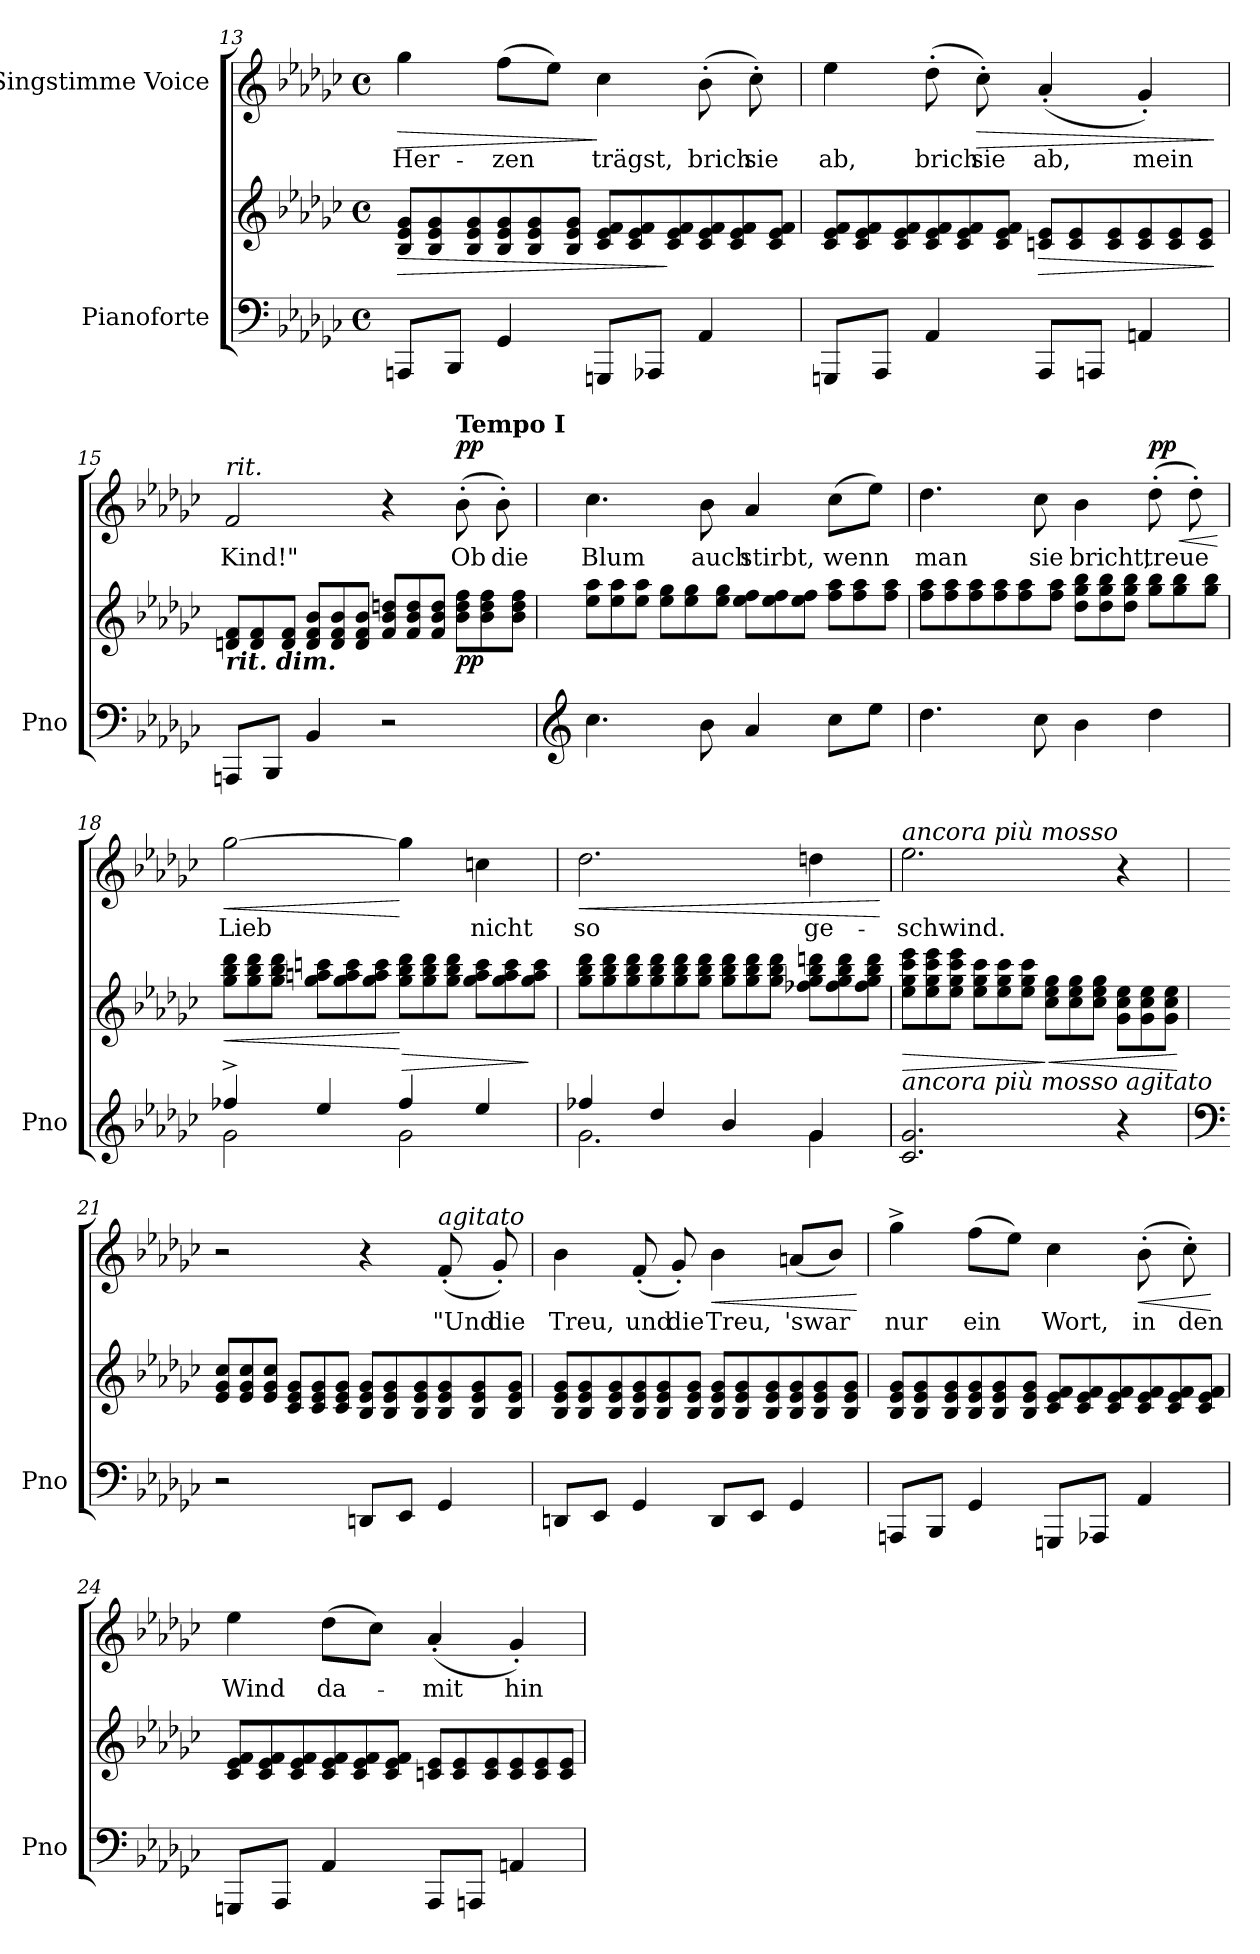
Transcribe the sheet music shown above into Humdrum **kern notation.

**kern	**kern	**dynam	**kern	**text	**dynam
*part2	*part2	*part2	*part1	*part1	*part1
*staff3	*staff2	*staff2/3	*staff1	*staff1	*staff1
*I"Pianoforte	*	*	*I"Singstimme Voice	*	*
*I'Pno	*	*	*	*	*
*clefF4	*clefG2	*	*clefG2	*	*
*k[b-e-a-d-g-c-]	*k[b-e-a-d-g-c-]	*	*k[b-e-a-d-g-c-]	*	*
*M4/4	*M4/4	*	*M4/4	*	*
*met(c)	*met(c)	*	*met(c)	*	*
*	*Xtuplet	*	*	*	*
=13	=13	=13	=13	=13	=13
!	!	!LO:HP:b	!	!	!LO:HP:b
8AAAn/L	12B-/ 12e-/ 12g-/L	>	4gg-\	Her-	>
.	12B-/ 12e-/ 12g-/	.	.	.	.
8BBB-/J	.	.	.	.	.
.	12B-/ 12e-/ 12g-/	.	.	.	.
4GG-/	12B-/ 12e-/ 12g-/	.	(8ff\L	-zen	.
.	12B-/ 12e-/ 12g-/	.	.	.	.
.	.	.	8ee-\J)	.	.
.	12B-/ 12e-/ 12g-/J	.	.	.	.
8GGGn/L	12c-/ 12e-/ 12f/L	.	4cc-\	trägst,	]
.	12c-/ 12e-/ 12f/	.	.	.	.
8AAA-X/J	.	.	.	.	.
.	12c-/ 12e-/ 12f/	]	.	.	.
4AA-/	12c-/ 12e-/ 12f/	.	(8b-'>\	brich	.
.	12c-/ 12e-/ 12f/	.	.	.	.
.	.	.	8cc-'>\)	sie	.
.	12c-/ 12e-/ 12f/J	.	.	.	.
=14	=14	=14	=14	=14	=14
8GGGn/L	12c-/ 12e-/ 12f/L	.	4ee-\	ab,	.
.	12c-/ 12e-/ 12f/	.	.	.	.
8AAA-/J	.	.	.	.	.
.	12c-/ 12e-/ 12f/	.	.	.	.
4AA-/	12c-/ 12e-/ 12f/	.	(8dd-'>\	brich	.
.	12c-/ 12e-/ 12f/	.	.	.	.
!	!	!	!	!	!LO:HP:b
.	.	.	8cc-'>\)	sie	>
.	12c-/ 12e-/ 12f/J	.	.	.	.
!	!	!LO:HP:b	!	!	!
8AAA-/L	12cn/ 12e-/L	>	(>4a-'>/	ab,	.
.	12c/ 12e-/	.	.	.	.
8AAAn/J	.	.	.	.	.
.	12c/ 12e-/	.	.	.	.
4AAn/	12c/ 12e-/	.	4g-'>/)	mein	.
.	12c/ 12e-/	.	.	.	.
.	12c/ 12e-/J	.	.	.	.
.	.	]	.	.	]
=15	=15	=15	=15	=15	=15
!	!	!	!LO:TX:i:t=rit.	!	!
!	!LO:TX:b:Bi:t=rit. dim.	!	!	!	!
8AAAn/L	12dn/ 12f/L	.	2f/	Kind!"	.
.	12d/ 12f/	.	.	.	.
8BBB-/J	.	.	.	.	.
.	12d/ 12f/J	.	.	.	.
4BB-/	12d/ 12f/ 12b-/L	.	.	.	.
.	12d/ 12f/ 12b-/	.	.	.	.
.	12d/ 12f/ 12b-/J	.	.	.	.
2r	12f/ 12b-/ 12ddn/L	.	4r	.	.
.	12f/ 12b-/ 12dd/	.	.	.	.
.	12f/ 12b-/ 12dd/J	.	.	.	.
!	!	!	!LO:TX:a:B:t=Tempo I	!	!
!	!	!LO:DY:b	!	!	!LO:DY:a
.	12b-\ 12dd\ 12ff\L	pp	(8b-'\	Ob	pp
.	12b-\ 12dd\ 12ff\	.	.	.	.
.	.	.	8b-'\)	die	.
.	12b-\ 12dd\ 12ff\J	.	.	.	.
=16	=16	=16	=16	=16	=16
*clefG2	*	*	*	*	*
4.cc-\	12ee-\ 12aa-\L	.	4.cc-\	Blum	.
.	12ee-\ 12aa-\	.	.	.	.
.	12ee-\ 12aa-\J	.	.	.	.
.	12ee-\ 12gg-\L	.	.	.	.
.	12ee-\ 12gg-\	.	.	.	.
8b-\	.	.	8b-\	auch	.
.	12ee-\ 12gg-\J	.	.	.	.
4a-/	12ee-\ 12ff\L	.	4a-/	stirbt,	.
.	12ee-\ 12ff\	.	.	.	.
.	12ee-\ 12ff\J	.	.	.	.
8cc-\L	12ff\ 12aa-\L	.	(8cc-\L	wenn	.
.	12ff\ 12aa-\	.	.	.	.
8ee-\J	.	.	8ee-\J)	.	.
.	12ff\ 12aa-\J	.	.	.	.
=17	=17	=17	=17	=17	=17
4.dd-\	12ff\ 12aa-\L	.	4.dd-\	man	.
.	12ff\ 12aa-\	.	.	.	.
.	12ff\ 12aa-\	.	.	.	.
.	12ff\ 12aa-\	.	.	.	.
.	12ff\ 12aa-\	.	.	.	.
8cc-\	.	.	8cc-\	sie	.
.	12ff\ 12aa-\J	.	.	.	.
4b-\	12dd-\ 12gg-\ 12bb-\L	.	4b-\	bricht,	.
.	12dd-\ 12gg-\ 12bb-\	.	.	.	.
.	12dd-\ 12gg-\ 12bb-\J	.	.	.	.
!	!	!	!	!	!LO:HP:b
!	!	!	!	!	!LO:DY:n=1:a
4dd-\	12gg-\ 12bb-\L	.	(8dd-'\	treue	< pp
.	12gg-\ 12bb-\	.	.	.	.
.	.	.	8dd-'\)	.	.
.	12gg-\ 12bb-\J	.	.	.	.
.	.	.	.	.	[
=18	=18	=18	=18	=18	=18
*^	*	*	*	*	*
!	!	!	!LO:HP:b	!	!	!LO:HP:b
4ff-X^/	2g-\	12gg-\ 12bb-\ 12ddd-\L	<	[2gg-\	Lieb	<
.	.	12gg-\ 12bb-\ 12ddd-\	.	.	.	.
.	.	12gg-\ 12bb-\ 12ddd-\J	.	.	.	.
4ee-/	.	12gg-\ 12aan\ 12cccn\L	.	.	.	.
.	.	12gg-\ 12aa\ 12ccc\	.	.	.	.
.	.	12gg-\ 12aa\ 12ccc\J	.	.	.	.
!	!	!	!LO:HP:n=1:b	!	!	!
4ff-/	2g-\	12gg-\ 12bb-\ 12ddd-\L	[ >	4gg-\]	.	[
.	.	12gg-\ 12bb-\ 12ddd-\	.	.	.	.
.	.	12gg-\ 12bb-\ 12ddd-\J	.	.	.	.
4ee-/	.	12gg-\ 12aa\ 12ccc\L	.	4ccn\	nicht	.
.	.	12gg-\ 12aa\ 12ccc\	.	.	.	.
.	.	12gg-\ 12aa\ 12ccc\J	]	.	.	.
=19	=19	=19	=19	=19	=19	=19
!	!	!	!	!	!	!LO:HP:b
4ff-X/	2.g-\	12gg-\ 12bb-\ 12ddd-\L	.	2.dd-\	so	<
.	.	12gg-\ 12bb-\ 12ddd-\	.	.	.	.
.	.	12gg-\ 12bb-\ 12ddd-\	.	.	.	.
4dd-/	.	12gg-\ 12bb-\ 12ddd-\	.	.	.	.
.	.	12gg-\ 12bb-\ 12ddd-\	.	.	.	.
.	.	12gg-\ 12bb-\ 12ddd-\J	.	.	.	.
4b-/	.	12gg-\ 12bb-\ 12ddd-\L	.	.	.	.
.	.	12gg-\ 12bb-\ 12ddd-\	.	.	.	.
.	.	12gg-\ 12bb-\ 12ddd-\J	.	.	.	.
4g-/	4g-\	12ff-X\ 12gg-\ 12bb-\ 12dddn\L	.	4ddn\	ge-	.
.	.	12ff-\ 12gg-\ 12bb-\ 12ddd\	.	.	.	.
.	.	12ff-\ 12gg-\ 12bb-\ 12ddd\J	.	.	.	.
*v	*v	*	*	*	*	*
.	.	.	.	.	[
=20	=20	=20	=20	=20	=20
!	!	!	!LO:TX:i:t=ancora più mosso	!	!
!LO:TX:i:t=ancora più mosso agitato	!	!	!	!	!
!	!	!LO:HP:b	!	!	!
2.c-/ 2.g-/	12ee-\ 12gg-\ 12ccc-\ 12eee-\L	>	2.ee-\	-schwind.	.
.	12ee-\ 12gg-\ 12ccc-\ 12eee-\	.	.	.	.
.	12ee-\ 12gg-\ 12ccc-\ 12eee-\J	.	.	.	.
.	12ee-\ 12gg-\ 12ccc-\L	.	.	.	.
.	12ee-\ 12gg-\ 12ccc-\	.	.	.	.
.	12ee-\ 12gg-\ 12ccc-\J	.	.	.	.
!	!	!LO:HP:n=1:b	!	!	!
.	12cc-\ 12ee-\ 12gg-\L	] <	.	.	.
.	12cc-\ 12ee-\ 12gg-\	.	.	.	.
.	12cc-\ 12ee-\ 12gg-\J	.	.	.	.
4r	12g-\ 12cc-\ 12ee-\L	.	4r	.	.
.	12g-\ 12cc-\ 12ee-\	.	.	.	.
.	12g-\ 12cc-\ 12ee-\J	.	.	.	.
.	.	[	.	.	.
=21	=21	=21	=21	=21	=21
*clefF4	*	*	*	*	*
2r	12e-/ 12g-/ 12cc-/L	.	2r	.	.
.	12e-/ 12g-/ 12cc-/	.	.	.	.
.	12e-/ 12g-/ 12cc-/J	.	.	.	.
.	12c-/ 12e-/ 12g-/L	.	.	.	.
.	12c-/ 12e-/ 12g-/	.	.	.	.
.	12c-/ 12e-/ 12g-/J	.	.	.	.
8DDn/L	12B-/ 12e-/ 12g-/L	.	4r	.	.
.	12B-/ 12e-/ 12g-/	.	.	.	.
8EE-/J	.	.	.	.	.
.	12B-/ 12e-/ 12g-/	.	.	.	.
!	!	!	!LO:TX:i:t=agitato	!	!
4GG-/	12B-/ 12e-/ 12g-/	.	(>8f'>/	"Und	.
.	12B-/ 12e-/ 12g-/	.	.	.	.
.	.	.	8g-'>/)	die	.
.	12B-/ 12e-/ 12g-/J	.	.	.	.
=22	=22	=22	=22	=22	=22
!	!	!LO:DY:b=2	!	!	!
!	!	!LO:DY:n=1:b=2	!	!	!LO:DY:a
!	!	!	!	!	!LO:DY:n=1:a
8DDn/L	12B-/ 12e-/ 12g-/L	other-dynamics f	4b-\	Treu,	other-dynamics f
.	12B-/ 12e-/ 12g-/	.	.	.	.
8EE-/J	.	.	.	.	.
.	12B-/ 12e-/ 12g-/	.	.	.	.
4GG-/	12B-/ 12e-/ 12g-/	.	(>8f'>/	und	.
.	12B-/ 12e-/ 12g-/	.	.	.	.
.	.	.	8g-'>/)	die	.
.	12B-/ 12e-/ 12g-/J	.	.	.	.
!	!	!	!	!	!LO:HP:b
8DD/L	12B-/ 12e-/ 12g-/L	.	4b-\	Treu,	<
.	12B-/ 12e-/ 12g-/	.	.	.	.
8EE-/J	.	.	.	.	.
.	12B-/ 12e-/ 12g-/	.	.	.	.
4GG-/	12B-/ 12e-/ 12g-/	.	(8an/L	'swar	.
.	12B-/ 12e-/ 12g-/	.	.	.	.
.	.	.	8b-/J)	.	.
.	12B-/ 12e-/ 12g-/J	.	.	.	.
.	.	.	.	.	[
=23	=23	=23	=23	=23	=23
8AAAn/L	12B-/ 12e-/ 12g-/L	.	4gg-^\	nur	.
.	12B-/ 12e-/ 12g-/	.	.	.	.
8BBB-/J	.	.	.	.	.
.	12B-/ 12e-/ 12g-/	.	.	.	.
4GG-/	12B-/ 12e-/ 12g-/	.	(8ff\L	ein	.
.	12B-/ 12e-/ 12g-/	.	.	.	.
.	.	.	8ee-\J)	.	.
.	12B-/ 12e-/ 12g-/J	.	.	.	.
8GGGn/L	12c-/ 12e-/ 12f/L	.	4cc-\	Wort,	.
.	12c-/ 12e-/ 12f/	.	.	.	.
8AAA-X/J	.	.	.	.	.
.	12c-/ 12e-/ 12f/	.	.	.	.
!	!	!	!	!	!LO:HP:b
4AA-/	12c-/ 12e-/ 12f/	.	(8b-'>\	in	<
.	12c-/ 12e-/ 12f/	.	.	.	.
.	.	.	8cc-'>\)	den	.
.	12c-/ 12e-/ 12f/J	.	.	.	.
.	.	.	.	.	[
=24	=24	=24	=24	=24	=24
8GGGn/L	12c-/ 12e-/ 12f/L	.	4ee-\	Wind	.
.	12c-/ 12e-/ 12f/	.	.	.	.
8AAA-/J	.	.	.	.	.
.	12c-/ 12e-/ 12f/	.	.	.	.
4AA-/	12c-/ 12e-/ 12f/	.	(8dd-\L	da-	.
.	12c-/ 12e-/ 12f/	.	.	.	.
.	.	.	8cc-\J)	.	.
.	12c-/ 12e-/ 12f/J	.	.	.	.
8AAA-/L	12cn/ 12e-/L	.	(>4a-'>/	-mit	.
.	12c/ 12e-/	.	.	.	.
8AAAn/J	.	.	.	.	.
.	12c/ 12e-/	.	.	.	.
4AAn/	12c/ 12e-/	.	4g-'>/)	hin-	.
.	12c/ 12e-/	.	.	.	.
.	12c/ 12e-/J	.	.	.	.
=	=	=	=	=	=
*-	*-	*-	*-	*-	*-
